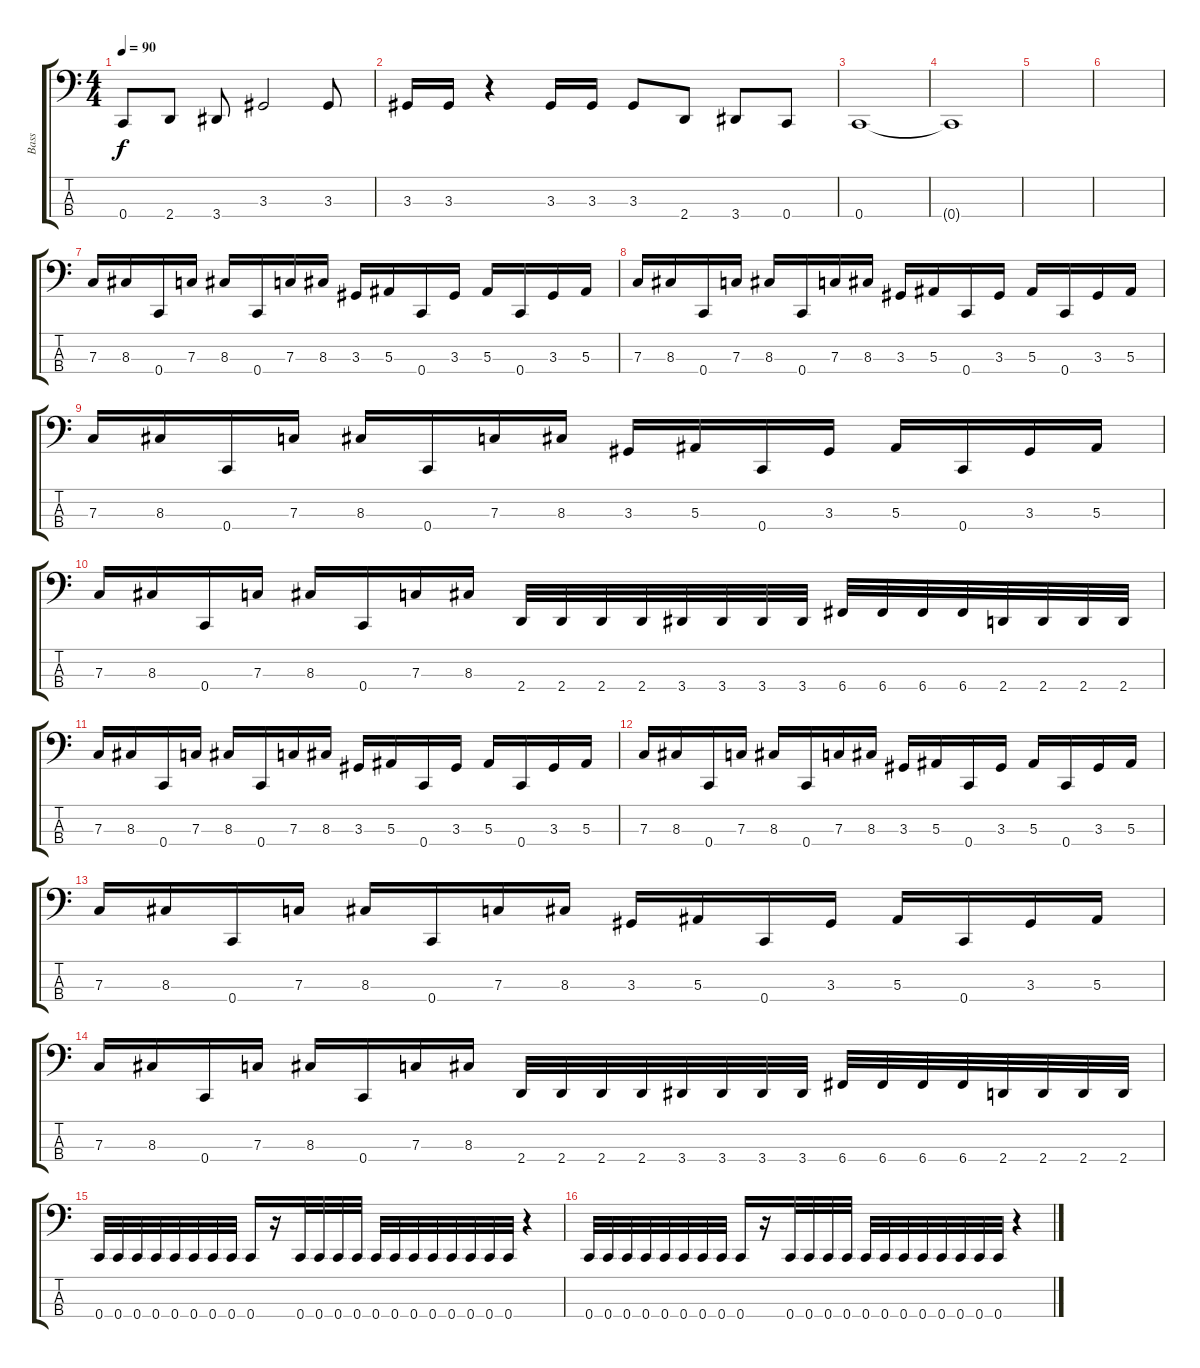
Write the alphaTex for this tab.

\track ("Bass" "Bass") {instrument electricbasspick}
\staff {score tabs}
\tuning (Eb2 Bb1 F1 C1) {hide}
\ts (4 4)
\tempo 90
\clef f4
\ks c
0.4.8{dy f} 2.4.8 3.4.8 3.3.2 3.3.8 |
3.3.16 3.3.16 r.4 3.3.16 3.3.16 3.3.8 2.4.8 3.4.8 0.4.8 |
0.4.1 |
0.4{t}.1 |
|
|
7.3.16 8.3.16 0.4.16 7.3.16 8.3.16 0.4.16 7.3.16 8.3.16 3.3.16 5.3.16 0.4.16 3.3.16 5.3.16 0.4.16 3.3.16 5.3.16 |
7.3.16 8.3.16 0.4.16 7.3.16 8.3.16 0.4.16 7.3.16 8.3.16 3.3.16 5.3.16 0.4.16 3.3.16 5.3.16 0.4.16 3.3.16 5.3.16 |
7.3.16 8.3.16 0.4.16 7.3.16 8.3.16 0.4.16 7.3.16 8.3.16 3.3.16 5.3.16 0.4.16 3.3.16 5.3.16 0.4.16 3.3.16 5.3.16 |
7.3.16 8.3.16 0.4.16 7.3.16 8.3.16 0.4.16 7.3.16 8.3.16 2.4.32 2.4.32 2.4.32 2.4.32 3.4.32 3.4.32 3.4.32 3.4.32 6.4.32 6.4.32 6.4.32 6.4.32 2.4.32 2.4.32 2.4.32 2.4.32 |
7.3.16 8.3.16 0.4.16 7.3.16 8.3.16 0.4.16 7.3.16 8.3.16 3.3.16 5.3.16 0.4.16 3.3.16 5.3.16 0.4.16 3.3.16 5.3.16 |
7.3.16 8.3.16 0.4.16 7.3.16 8.3.16 0.4.16 7.3.16 8.3.16 3.3.16 5.3.16 0.4.16 3.3.16 5.3.16 0.4.16 3.3.16 5.3.16 |
7.3.16 8.3.16 0.4.16 7.3.16 8.3.16 0.4.16 7.3.16 8.3.16 3.3.16 5.3.16 0.4.16 3.3.16 5.3.16 0.4.16 3.3.16 5.3.16 |
7.3.16 8.3.16 0.4.16 7.3.16 8.3.16 0.4.16 7.3.16 8.3.16 2.4.32 2.4.32 2.4.32 2.4.32 3.4.32 3.4.32 3.4.32 3.4.32 6.4.32 6.4.32 6.4.32 6.4.32 2.4.32 2.4.32 2.4.32 2.4.32 |
0.4.32 0.4.32 0.4.32 0.4.32 0.4.32 0.4.32 0.4.32 0.4.32 0.4.16 r.16 0.4.32 0.4.32 0.4.32 0.4.32 0.4.32 0.4.32 0.4.32 0.4.32 0.4.32 0.4.32 0.4.32 0.4.32 r.4 |
0.4.32 0.4.32 0.4.32 0.4.32 0.4.32 0.4.32 0.4.32 0.4.32 0.4.16 r.16 0.4.32 0.4.32 0.4.32 0.4.32 0.4.32 0.4.32 0.4.32 0.4.32 0.4.32 0.4.32 0.4.32 0.4.32 r.4
